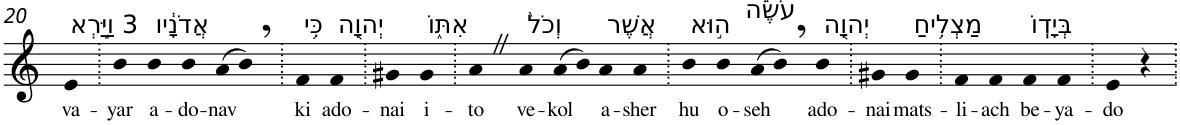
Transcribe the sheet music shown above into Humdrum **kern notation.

**kern	**text
*part1	*part1
*staff1	*staff1
*I"Piano	*
*I'Pno	*
!!LO:PB:g=z
*clefG2	*
*k[]	*
=20	=20
!LO:TX:a:t=3 וַיַּ֣רְא	!
!	!LO:LY:b
4e	va-
=21.	=21.
!	!LO:LY:b
4b	-yar
!LO:TX:a:t=אֲדֹנָ֔יו	!
!	!LO:LY:b
4b	a-
!	!LO:LY:b
4b	-do-
!	!LO:LY:b
(>8a	-nav
8b,)	.
=22.	=22.
!LO:TX:a:t=כִּ֥י	!
!	!LO:LY:b
4f	ki
!LO:TX:a:t=יְהוָ֖ה	!
!	!LO:LY:b
4f	ado-
=23.	=23.
!	!LO:LY:b
4g#X	-nai
!LO:TX:a:t=אִתּ֑וֹ	!
!	!LO:LY:b
4g#	i-
=24.	=24.
!	!LO:LY:b
4aZ	-to
!LO:TX:a:t=וְכֹל֙	!
!	!LO:LY:b
4a	ve-
!	!LO:LY:b
(>8a	-kol
8b)	.
!LO:TX:a:t=אֲשֶׁר	!
!	!LO:LY:b
4a	a-
!	!LO:LY:b
4a	-sher
=25.	=25.
!LO:TX:a:t=ה֣וּא	!
!	!LO:LY:b
4b	hu
!LO:TX:a:t=עֹשֶׂ֔ה	!
!	!LO:LY:b
4b	o-
!	!LO:LY:b
(>8a	-seh
8b,)	.
!LO:TX:a:t=יְהוָ֖ה	!
!	!LO:LY:b
4b	ado-
=26.	=26.
!	!LO:LY:b
4g#X	-nai
!LO:TX:a:t=מַצְלִ֥יחַ	!
!	!LO:LY:b
4g#	mats-
=27.	=27.
!	!LO:LY:b
4f	-li-
!	!LO:LY:b
4f	-ach
!LO:TX:a:t=בְּיָדֽוֹ	!
!	!LO:LY:b
4f	be-
!	!LO:LY:b
4f	-ya-
=28.	=28.
!	!LO:LY:b
4e	-do
4r	.
=.	=.
*-	*-
